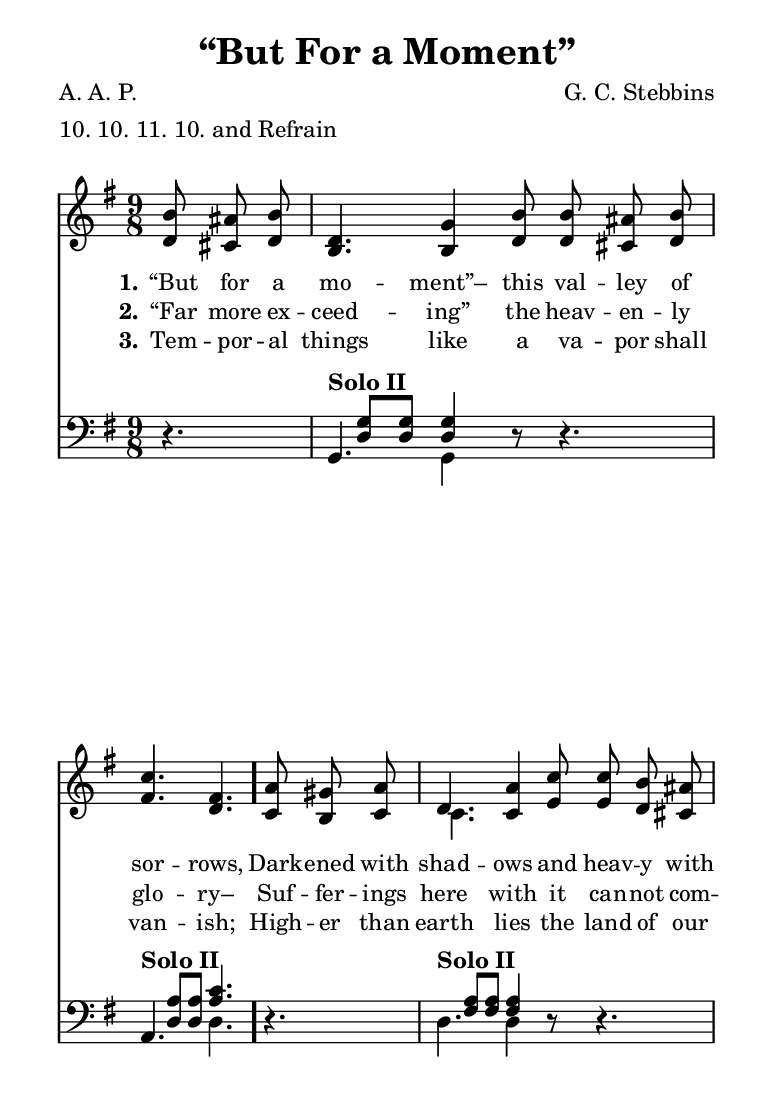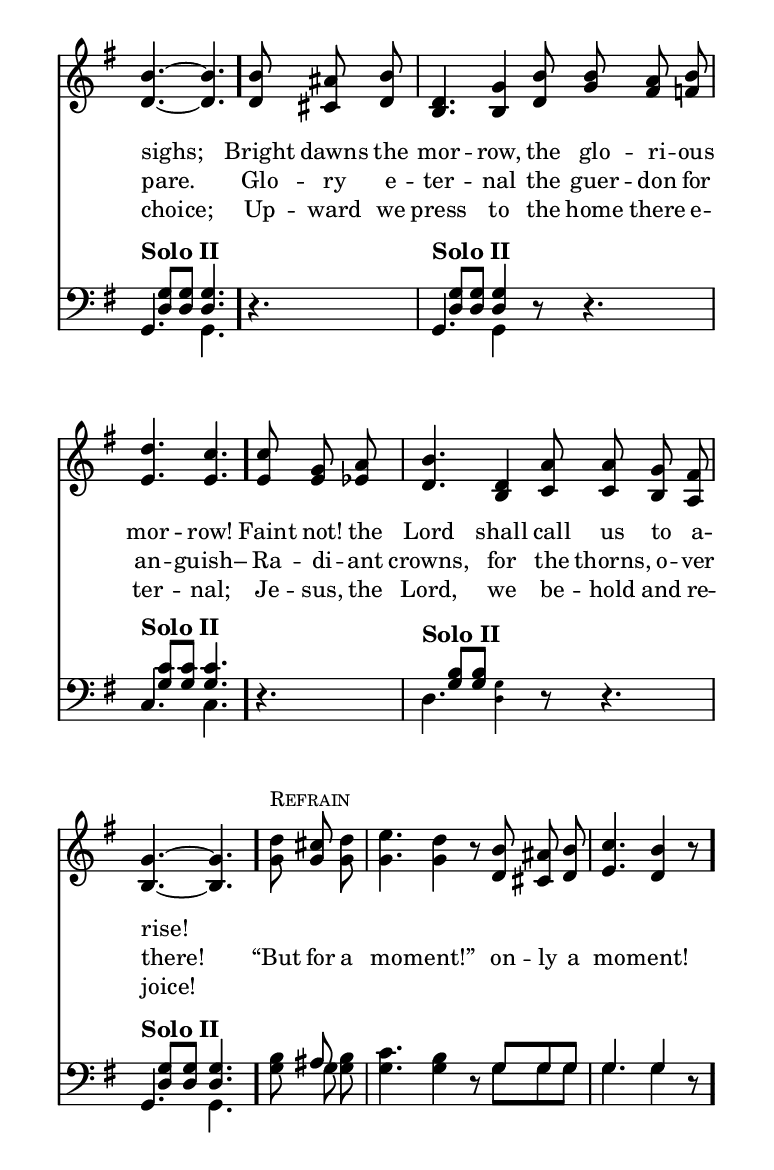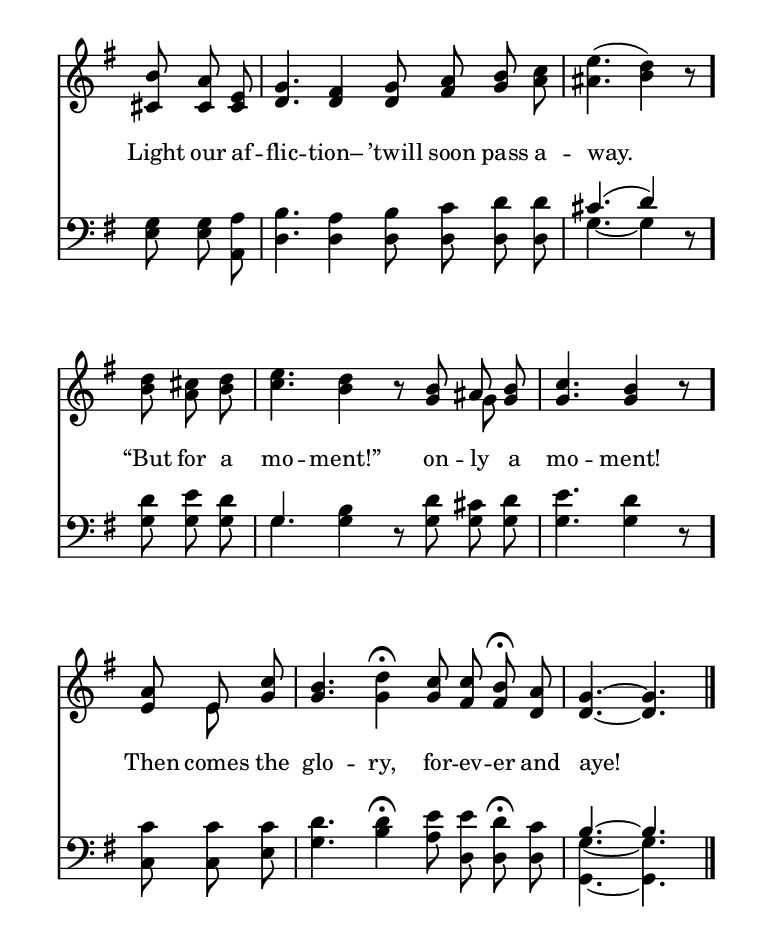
\include "common/global.ily"
\paper {
  \include "common/paper.ily"
  ragged-last-bottom = ##t
  page-count = #(cond (is-eogsized 2) (#t #f))
}

\header{
  hymnnumber = "207"
  title = "“But For a Moment”"
  tunename = ""
  meter = "10. 10. 11. 10. and Refrain"
  poet = "A. A. P."
  composer = "G. C. Stebbins"
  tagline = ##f
}

ta = { \tempo 4=80 }
tb = { \tempo 4=40 }

global = {
  \include "common/overrides.ily"
  \override Staff.TimeSignature.style = #'numbered
  \time 9/8
  \override Score.MetronomeMark.transparent = ##t % hide all fermata changes too
  \ta
  \key g \major
  \partial 4.
  \autoBeamOff
}

smallNotes = \override NoteHead.font-size = #-4
normalNotes = \override NoteHead.font-size = #0
smallNote = \once \smallNotes

patternA = { c8 c c | c4. c4 c8 c c c | c4. c }
patternB = { c8 c c | c4. c4 c8 c c c | c4. ~ c }
patternC = { c8 c c | c4. c4 r8 c c c | c4. c4 c8 }
patternD = { c8 c c | c4. c4 c8 c c c | c4. c4 c8 }

notesSoprano = {
\global
\relative c'' {

  \changePitch \patternA { b ais b d, g b b ais b | c fis, }
  \changePitch \patternB { a gis a | d, a' c c b ais | b b }
  \changePitch \patternA { b ais b | d, g b b a b | d c }
  \changePitch \patternB { c g a | b d, a' a g fis | g g }

  << s^\markup { \small \caps "Refrain" }
  \changePitch \patternC { d' cis d | e d b ais b | c b r } >>
  \changePitch \patternD { b a e | g fis g a b c | e( d) r }
  \changePitch \patternC { d cis d | e d b ais b | c b r }
  \changePitch \patternA { a e c' | b \tb d\fermata \ta c c \tb b\fermata \ta a | g ~ g }

  \bar "|."

}
}

notesAlto = {
\global
\relative e' {

  \changePitch \patternA { d cis d | b b d d cis d | fis d }
  \changePitch \patternB { c b c | c c e e d cis | d d }
  \changePitch \patternA { d cis d | b b d g fis f | e e }
  \changePitch \patternB { e e ees | d b c c b a | b b }

  \changePitch \patternC { g' g g | g g d cis d | e d r }
  \changePitch \patternD { cis cis cis | d d d fis g a | ais( b) r }
  \changePitch \patternC { b ais b | c b g g g | g g r }
  \changePitch \patternA { e e g | g g g fis fis d | d ~ d }

}
}

notesTenor = {
\global
\relative a {

  \smallNotes
  r4. | r8 <g d>[ <g d>] <g d>4 r8 r4. | r8 <a d,>[ <a d,>] <c a>4.
  r4. | r8 <a fis>[ <a fis>] <a fis>4 r8 r4. | r8 <g d>[ <g d>] <g d>4.
  r4. | r8 <g d>[ <g d>] <g d>4 r8 r4. | r8 <c g>[ <c g>] <c g>4.
  r4. | r8 <b g>[ <b g>] g4 r8 r4. | r8 <g d>[ <g d>] <g d>4.

  \normalNotes
  \changePitch \patternC { b ais b | c b g g g | g g r }
  \changePitch \patternD { g g a | b a b c d d | cis( d) r }
  %\changePitch \patternC { d e d | <g, \smallNote e'> <b \smallNote d> d cis d | e d r }
  \changePitch \patternC { d e d | g, b d cis d | e d r } % TODO small notes in chords -- how ?
  \changePitch \patternA { c c c | d d e e d c | b ~ b }

}
}

notesBass = {
\global
\relative f, {

  \smallNotes
  r4. | g4. g4 r8 r4. | a4. d4.
  r4. | d4. d4 r8 r4. | g,4. g4.
  r4. | g4. g4 r8 r4. | c4. c4.
  r4. | d4. d4 r8 r4. | g,4. g4.

  \normalNotes
  \changePitch \patternC { g' g g | g g g g g | g g r }
  \changePitch \patternD { e e a, | d d d d d d | g ~ g r }
  \changePitch \patternC { g g g | g g g g g | g g r }
  \changePitch \patternA { c, c e | g b\fermata a d, d\fermata d | < g g, > ~ < g g, > }

}
}

Refrain = \lyricmode {

“But for a mo -- ment!” on -- ly a mo -- ment! \bar "."
Light our af -- flic -- tion– ’twill soon pass a -- way. \bar "."
“But for a mo -- ment!” on -- ly a mo -- ment! \bar "."
Then comes the glo -- ry, for -- ev -- er and aye! \bar "."

}

wordsA = \lyricmode {
\set stanza = "1."

“But for a mo -- ment”– this val -- ley of sor -- rows, \bar "."
Dark -- ened with shad -- ows and heav -- y with sighs; \bar "."
Bright dawns the mor -- row, the glo -- ri -- ous mor -- row! \bar "."
Faint not! the Lord shall call us to a -- rise! \bar "."

}

wordsB = \lyricmode {
\set stanza = "2."

“Far more ex -- ceed -- ing” the heav -- en -- ly glo -- ry–
Suf -- fer -- ings here with it can -- not com -- pare.
Glo -- ry e -- ter -- nal the guer -- don for an -- guish–
Ra -- di -- ant crowns, for the thorns, o -- ver there!

\Refrain

}

wordsC = \lyricmode {
\set stanza = "3."

Tem -- por -- al things like a va -- por shall van -- ish;
High -- er than earth lies the land of our choice;
Up -- ward we press to the home there e -- ter -- nal;
Je -- sus, the Lord, we be -- hold and re -- joice!

}

\score {
  \context ChoirStaff <<
    \context Staff = upper <<
      \set ChoirStaff.systemStartDelimiter = #'SystemStartBar
      \partcombine #'(2 . 9) \notesSoprano \notesAlto
      \context NullVoice = sopranos { \voiceOne << \notesSoprano >> }
      \context NullVoice = altos { \voiceTwo << \notesAlto >> }
      \context Lyrics = one   \lyricsto sopranos \wordsA
      \context Lyrics = two   \lyricsto sopranos \wordsB
      \context Lyrics = three \lyricsto sopranos \wordsC
    >>
    \context Staff = men <<
      \clef bass
      \partcombine #'(2 . 9) \notesTenor \notesBass
      \context NullVoice = tenors { \voiceOne << \notesTenor >> }
      \context NullVoice = basses { \voiceTwo << \notesBass >> }
    >>
  >>
  \layout {
    \include "common/layout.ily"
  }
  \midi{
    \include "common/midi.ily"
  }
}

\version "2.19.49"  % necessary for upgrading to future LilyPond versions.

% vi:set et ts=2 sw=2 ai nocindent syntax=lilypond:
